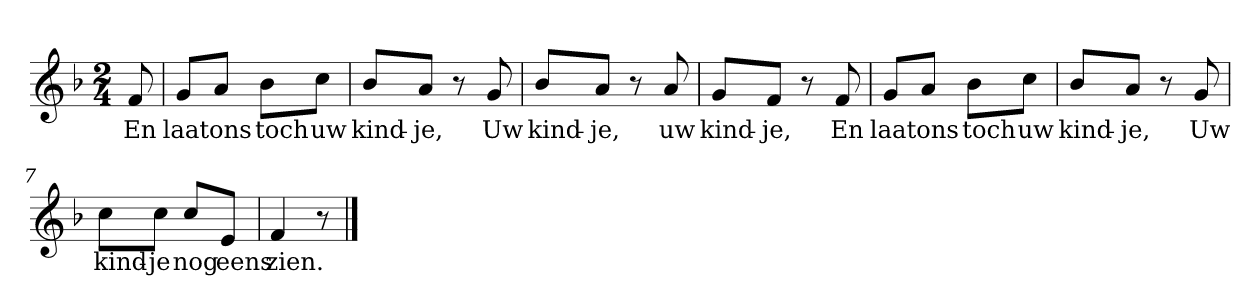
**kern	**text
*part1	*part1
*staff1	*staff1
*clefG2	*
*k[b-]	*
*F:	*
*M2/4	*
*MM120	*
=	=
8f	En
=1	=1
8g/L	laat
8a/J	ons
8b-\L	toch
8cc\J	uw
=2	=2
8b-/L	kind-
8a/J	-je,
8r	.
8g	Uw
=3	=3
8b-/L	kind-
8a/J	-je,
8r	.
8a	uw
=4	=4
8g/L	kind-
8f/J	-je,
8r	.
8f	En
=5	=5
8g/L	laat
8a/J	ons
8b-\L	toch
8cc\J	uw
=6	=6
8b-/L	kind-
8a/J	-je,
8r	.
8g	Uw
=7	=7
8cc\L	kind-
8cc\J	-je
8cc/L	nog
8e/J	eens
=8	=8
4f	zien.
8r	.
==	==
*-	*-
